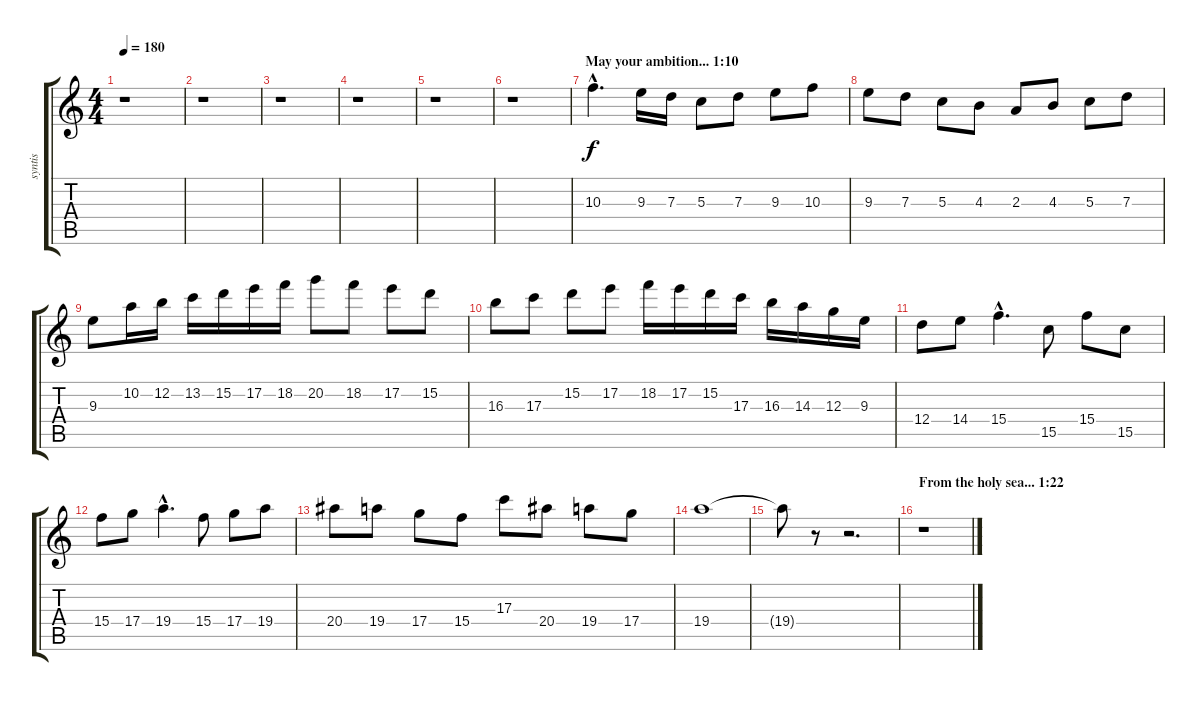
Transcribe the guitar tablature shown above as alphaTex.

\track ("syntis" "syntis") {instrument violin}
\staff {score tabs}
\tuning (E5 B4 G4 D4 A3 E3) {hide}
\ts (4 4)
\tempo 180
\clef g2
\ks c
r.1{dy f} |
r.1 |
r.1 |
r.1 |
r.1 |
r.1 |
\section ("" "May your ambition... 1:10")
10.3{hac}.4{d volume 13 instrument stringensemble1} 9.3.16 7.3.16 5.3.8 7.3.8 9.3.8 10.3.8 |
9.3.8 7.3.8 5.3.8 4.3.8 2.3.8 4.3.8 5.3.8 7.3.8 |
9.3.8 10.2.16 12.2.16 13.2.16 15.2.16 17.2.16 18.2.16 20.2.8 18.2.8 17.2.8 15.2.8 |
16.3.8 17.3.8 15.2.8 17.2.8 18.2.16 17.2.16 15.2.16 17.3.16 16.3.16 14.3.16 12.3.16 9.3.16 |
12.4.8 14.4.8 15.4{hac}.4{d} 15.5.8 15.4.8 15.5.8 |
15.4.8 17.4.8 19.4{hac}.4{d} 15.4.8 17.4.8 19.4.8 |
20.4.8 19.4.8 17.4.8 15.4.8 17.3.8 20.4.8 19.4.8 17.4.8 |
19.4.1 |
19.4{t}.8 r.8 r.2{d} |
\section ("" "From the holy sea... 1:22")
r.1
